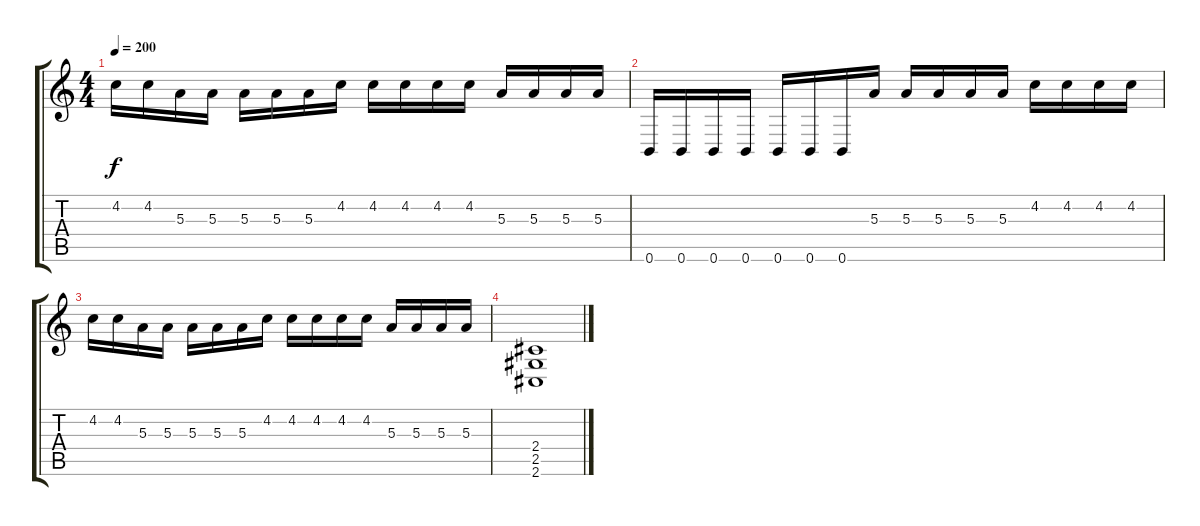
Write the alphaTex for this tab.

\track (" " " ") {instrument distortionguitar}
\staff {score tabs}
\tuning (Db4 Ab3 E3 B2 Gb2 B1) {hide}
\ts (4 4)
\tempo 200
\clef g2
\ks c
4.2.16{dy f} 4.2.16 5.3.16 5.3.16 5.3.16 5.3.16 5.3.16 4.2.16 4.2.16 4.2.16 4.2.16 4.2.16 5.3.16 5.3.16 5.3.16 5.3.16 |
0.6.16 0.6.16 0.6.16 0.6.16 0.6.16 0.6.16 0.6.16 5.3.16 5.3.16 5.3.16 5.3.16 5.3.16 4.2.16 4.2.16 4.2.16 4.2.16 |
4.2.16 4.2.16 5.3.16 5.3.16 5.3.16 5.3.16 5.3.16 4.2.16 4.2.16 4.2.16 4.2.16 4.2.16 5.3.16 5.3.16 5.3.16 5.3.16 |
(2.4 2.5 2.6).1
